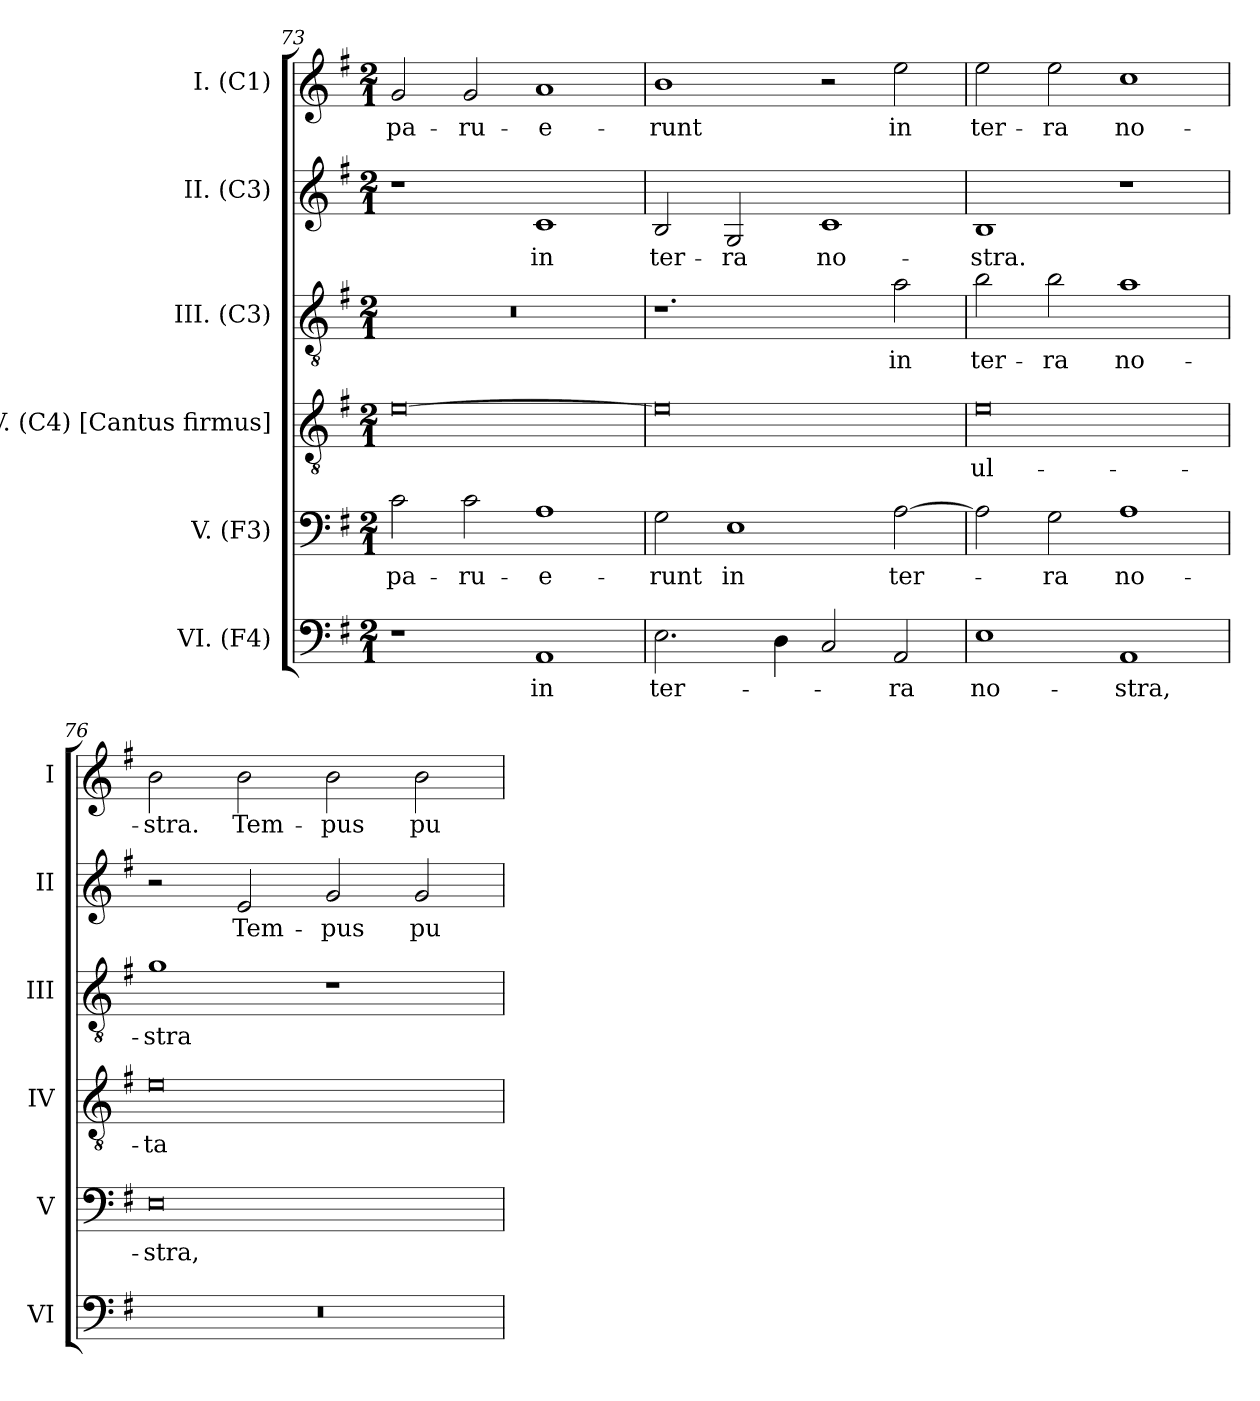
**kern	**text	**kern	**text	**kern	**text	**kern	**text	**kern	**text	**kern	**text
*part6	*part6	*part5	*part5	*part4	*part4	*part3	*part3	*part2	*part2	*part1	*part1
*staff6	*staff6	*staff5	*staff5	*staff4	*staff4	*staff3	*staff3	*staff2	*staff2	*staff1	*staff1
*I"VI. (F4)	*	*I"V. (F3)	*	*I"IV. (C4) [Cantus firmus]	*	*I"III. (C3)	*	*I"II. (C3)	*	*I"I. (C1)	*
*I'VI	*	*I'V	*	*I'IV	*	*I'III	*	*I'II	*	*I'I	*
*clefF4	*	*clefF4	*	*clefGv2	*	*clefGv2	*	*clefG2	*	*clefG2	*
*	*	*	*	*ITrd7c12	*	*	*	*	*	*	*
*k[f#]	*	*k[f#]	*	*k[f#]	*	*k[f#]	*	*k[f#]	*	*k[f#]	*
*G:	*	*G:	*	*G:	*	*G:	*	*G:	*	*G:	*
*M2/1	*	*M2/1	*	*M2/1	*	*M2/1	*	*M2/1	*	*M2/1	*
=73	=73	=73	=73	=73	=73	=73	=73	=73	=73	=73	=73
!	!	!	!LO:LY:b:color=#000000	!	!	!LO:N:vis=1	!	!	!	!	!
!	!	!	!	!	!	!	!	!	!	!	!LO:LY:b:color=#000000
1r	.	2ci\	-pa-	[0Ei	.	0r	.	1r	.	2gi/	-pa-
!	!	!	!LO:LY:b:color=#000000	!	!	!	!	!	!	!	!
!	!	!	!	!	!	!	!	!	!	!	!LO:LY:b:color=#000000
.	.	2ci\	-ru-	.	.	.	.	.	.	2gi/	-ru-
!	!LO:LY:b:color=#000000	!	!	!	!	!	!	!	!	!	!
!	!	!	!LO:LY:b:color=#000000	!	!	!	!	!	!	!	!
!	!	!	!	!	!	!	!	!	!LO:LY:b:color=#000000	!	!
!	!	!	!	!	!	!	!	!	!	!	!LO:LY:b:color=#000000
1AAi	in	1Ai	-e-	.	.	.	.	1ci	in	1ai	-e-
=74	=74	=74	=74	=74	=74	=74	=74	=74	=74	=74	=74
!	!LO:LY:b:color=#000000	!	!	!	!	!	!	!	!	!	!
!	!	!	!LO:LY:b:color=#000000	!	!	!	!	!	!	!	!
!	!	!	!	!	!	!	!	!	!LO:LY:b:color=#000000	!	!
!	!	!	!	!	!	!	!	!	!	!	!LO:LY:b:color=#000000
2.Ei\	ter-	2Gi\	-runt	0Ei]	.	1.r	.	2Bi/	ter-	1bi	-runt
!	!	!	!LO:LY:b:color=#000000	!	!	!	!	!	!	!	!
!	!	!	!	!	!	!	!	!	!LO:LY:b:color=#000000	!	!
.	.	1Ei	in	.	.	.	.	2Gi/	-ra	.	.
4Di\	.	.	.	.	.	.	.	.	.	.	.
!	!	!	!	!	!	!	!	!	!LO:LY:b:color=#000000	!	!
2Ci/	.	.	.	.	.	.	.	1ci	no-	2r	.
!	!LO:LY:b:color=#000000	!	!	!	!	!	!	!	!	!	!
!	!	!	!LO:LY:b:color=#000000	!	!	!	!	!	!	!	!
!	!	!	!	!	!	!	!LO:LY:b:color=#000000	!	!	!	!
!	!	!	!	!	!	!	!	!	!	!	!LO:LY:b:color=#000000
2AAi/	-ra	[2Ai\	ter-	.	.	2ai\	in	.	.	2eei\	in
=75	=75	=75	=75	=75	=75	=75	=75	=75	=75	=75	=75
!	!LO:LY:b:color=#000000	!	!	!	!	!	!	!	!	!	!
!	!	!	!	!	!LO:LY:b:color=#000000	!	!	!	!	!	!
!	!	!	!	!	!	!	!LO:LY:b:color=#000000	!	!	!	!
!	!	!	!	!	!	!	!	!	!LO:LY:b:color=#000000	!	!
!	!	!	!	!	!	!	!	!	!	!	!LO:LY:b:color=#000000
1Ei	no-	2Ai\]	.	0Ei	-ul-	2bi\	ter-	1Bi	-stra.	2eei\	ter-
!	!	!	!LO:LY:b:color=#000000	!	!	!	!	!	!	!	!
!	!	!	!	!	!	!	!LO:LY:b:color=#000000	!	!	!	!
!	!	!	!	!	!	!	!	!	!	!	!LO:LY:b:color=#000000
.	.	2Gi\	-ra	.	.	2bi\	-ra	.	.	2eei\	-ra
!	!LO:LY:b:color=#000000	!	!	!	!	!	!	!	!	!	!
!	!	!	!LO:LY:b:color=#000000	!	!	!	!	!	!	!	!
!	!	!	!	!	!	!	!LO:LY:b:color=#000000	!	!	!	!
!	!	!	!	!	!	!	!	!	!	!	!LO:LY:b:color=#000000
1AAi	-stra,	1Ai	no-	.	.	1ai	no-	1r	.	1cci	no-
=76	=76	=76	=76	=76	=76	=76	=76	=76	=76	=76	=76
!LO:N:vis=1	!	!	!	!	!	!	!	!	!	!	!
!	!	!	!LO:LY:b:color=#000000	!	!	!	!	!	!	!	!
!	!	!	!	!	!LO:LY:b:color=#000000	!	!	!	!	!	!
!	!	!	!	!	!	!	!LO:LY:b:color=#000000	!	!	!	!
!	!	!	!	!	!	!	!	!	!	!	!LO:LY:b:color=#000000
0r	.	0Ei	-stra,	0Ei	-ta-	1gi	-stra	2r	.	2bi\	-stra.
!	!	!	!	!	!	!	!	!	!LO:LY:b:color=#000000	!	!
!	!	!	!	!	!	!	!	!	!	!	!LO:LY:b:color=#000000
.	.	.	.	.	.	.	.	2ei/	Tem-	2bi\	Tem-
!	!	!	!	!	!	!	!	!	!LO:LY:b:color=#000000	!	!
!	!	!	!	!	!	!	!	!	!	!	!LO:LY:b:color=#000000
.	.	.	.	.	.	1r	.	2gi/	-pus	2bi\	-pus
!	!	!	!	!	!	!	!	!	!LO:LY:b:color=#000000	!	!
!	!	!	!	!	!	!	!	!	!	!	!LO:LY:b:color=#000000
.	.	.	.	.	.	.	.	2gi/	pu-	2bi\	pu-
=	=	=	=	=	=	=	=	=	=	=	=
*-	*-	*-	*-	*-	*-	*-	*-	*-	*-	*-	*-
